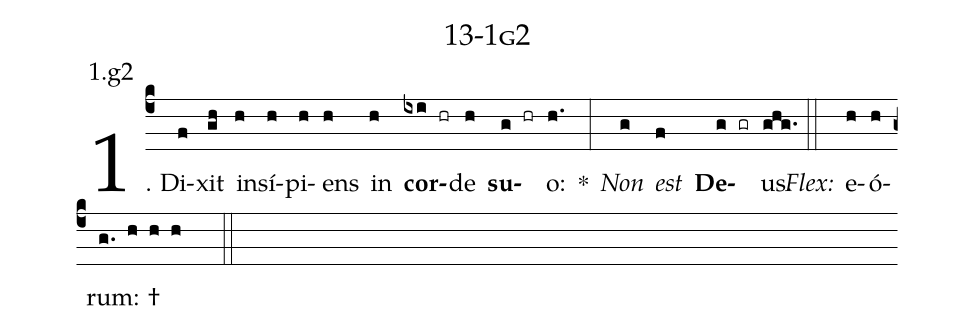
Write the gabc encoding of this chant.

name: 13-1g2;
annotation: 1.g2;
%%
(c4)1. Di(f)xit(gh) in(h)sí(h)pi(h)ens(h) in(h) <b>cor</b>(ixi hr)de(h) <b>su</b>(g hr)o:(h.) *(:) <i>Non</i>(g) <i>est</i>(f) <b>De</b>(g gr)us.(ghg.) (::)
<i>Flex:</i>()  e(h)ó(h)rum: †(g. h h h  ::)
